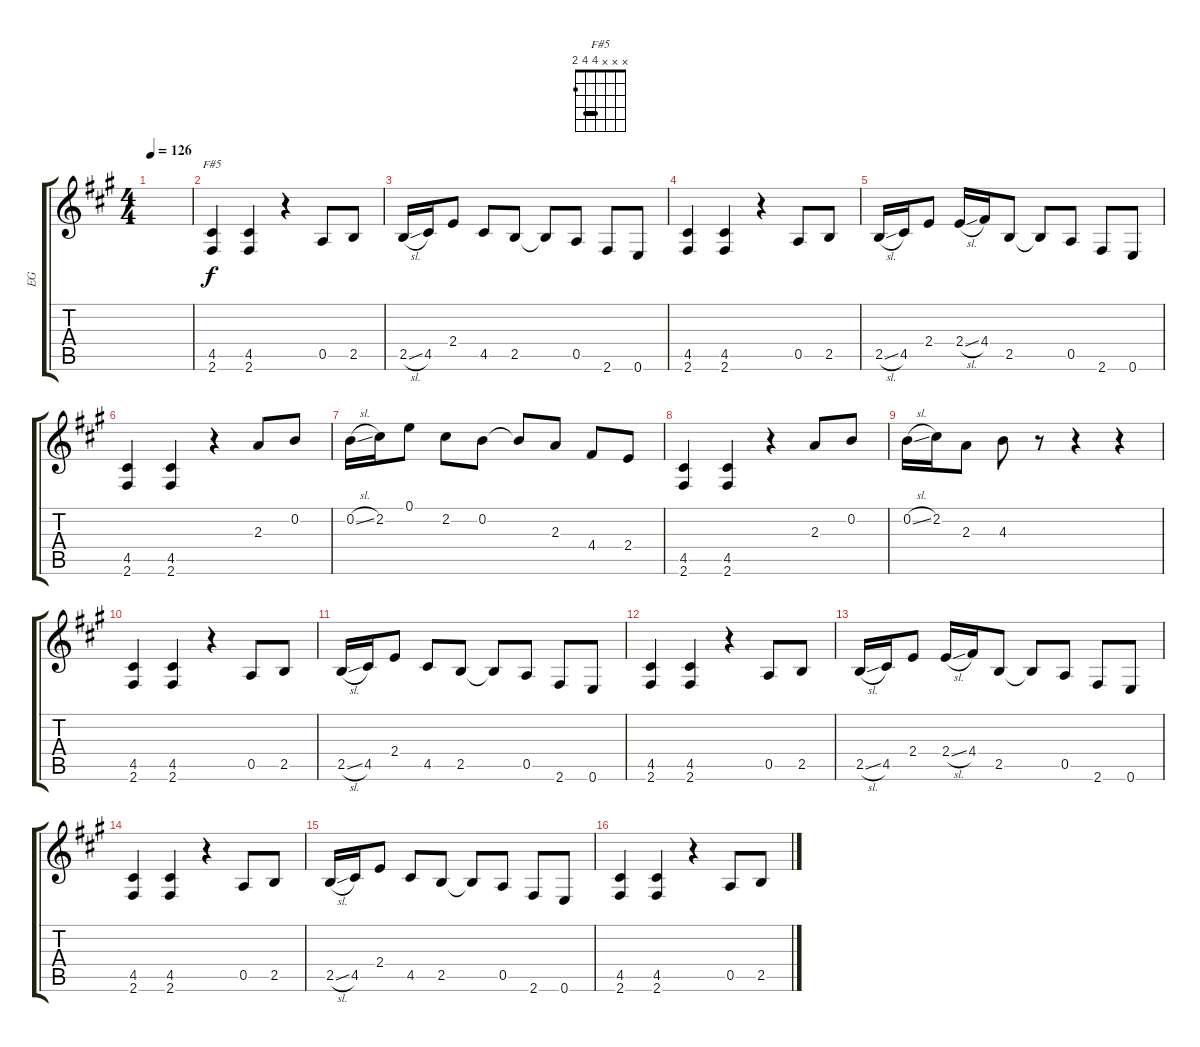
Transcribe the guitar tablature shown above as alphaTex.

\track ("EG" "EG") {instrument distortionguitar}
\staff {score tabs}
\tuning (E4 B3 G3 D3 A2 E2) {hide}
\chord ("F#5" x x x 4 4 2) {barre 4}
\ts (4 4)
\tempo 126
\clef g2
\ks f#minor
|
(4.5 2.6).4{ch "F#5"} (4.5 2.6).4 r.4 0.5.8 2.5.8 |
2.5{sl}.16 4.5.16 2.4.8 4.5.8 2.5.8 2.5{t}.8 0.5.8 2.6.8 0.6.8 |
(4.5 2.6).4 (4.5 2.6).4 r.4 0.5.8 2.5.8 |
2.5{sl}.16 4.5.16 2.4.8 2.4{sl}.16 4.4.16 2.5.8 2.5{t}.8 0.5.8 2.6.8 0.6.8 |
(4.5 2.6).4 (4.5 2.6).4 r.4 2.3.8 0.2.8 |
0.2{sl}.16 2.2.16 0.1.8 2.2.8 0.2.8 0.2{t}.8 2.3.8 4.4.8 2.4.8 |
(4.5 2.6).4 (4.5 2.6).4 r.4 2.3.8 0.2.8 |
0.2{sl}.16 2.2.16 2.3.8 4.3.8 r.8 r.4 r.4 |
(4.5 2.6).4 (4.5 2.6).4 r.4 0.5.8 2.5.8 |
2.5{sl}.16 4.5.16 2.4.8 4.5.8 2.5.8 2.5{t}.8 0.5.8 2.6.8 0.6.8 |
(4.5 2.6).4 (4.5 2.6).4 r.4 0.5.8 2.5.8 |
2.5{sl}.16 4.5.16 2.4.8 2.4{sl}.16 4.4.16 2.5.8 2.5{t}.8 0.5.8 2.6.8 0.6.8 |
(4.5 2.6).4 (4.5 2.6).4 r.4 0.5.8 2.5.8 |
2.5{sl}.16 4.5.16 2.4.8 4.5.8 2.5.8 2.5{t}.8 0.5.8 2.6.8 0.6.8 |
(4.5 2.6).4 (4.5 2.6).4 r.4 0.5.8 2.5.8
